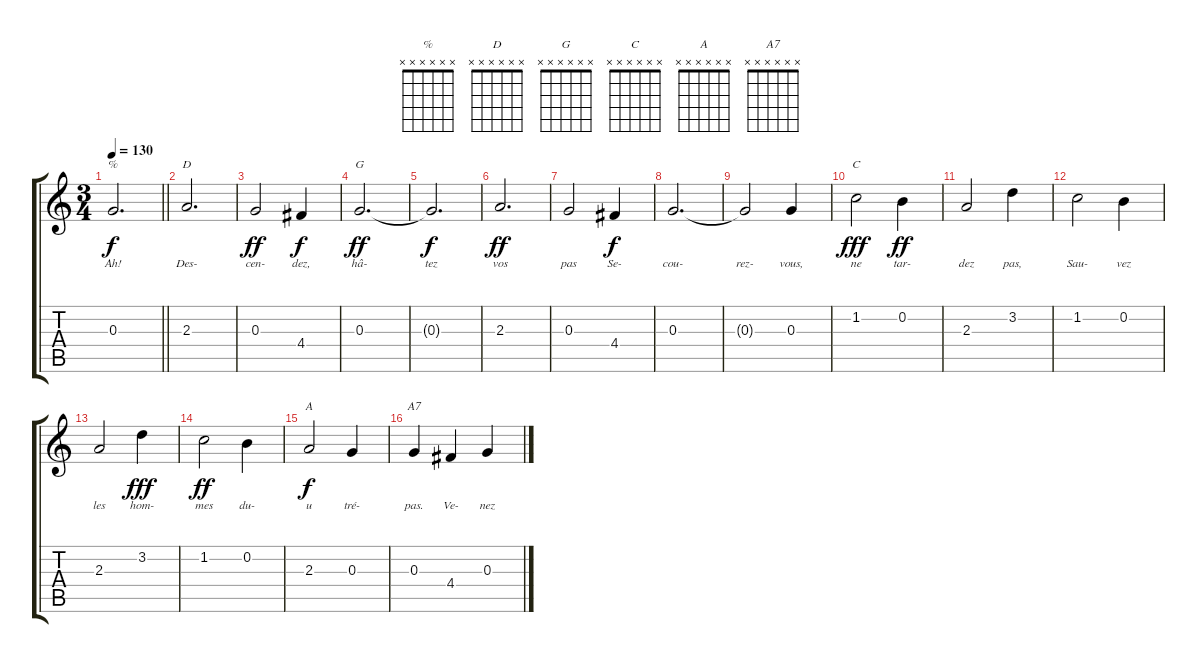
\track "" {instrument acousticguitarnylon}
\staff {score tabs}
\tuning (E4 B3 G3 D3 A2 E2) {hide}
\chord ("%" x x x x x x)
\chord ("D" x x x x x x)
\chord ("G" x x x x x x)
\chord ("C" x x x x x x)
\chord ("A" x x x x x x)
\chord ("A7" x x x x x x)
\ts (3 4)
\tempo 130
\clef g2
\barLineRight lightlight
\ks c
0.3{t}.2{d ch "%" lyrics (0 "Ah!") lyrics (1 "") lyrics (2 "") lyrics (3 "") lyrics (4 "") dy f} |
2.3.2{d ch "D" lyrics (0 "Des-") lyrics (1 "") lyrics (2 "") lyrics (3 "") lyrics (4 "")} |
0.3.2{lyrics (0 "cen-") lyrics (1 "") lyrics (2 "") lyrics (3 "") lyrics (4 "") dy ff} 4.4.4{lyrics (0 "dez,") lyrics (1 "") lyrics (2 "") lyrics (3 "") lyrics (4 "") dy f} |
0.3.2{d ch "G" lyrics (0 "hâ-") lyrics (1 "") lyrics (2 "") lyrics (3 "") lyrics (4 "") dy ff} |
0.3{t}.2{d lyrics (0 "tez") lyrics (1 "") lyrics (2 "") lyrics (3 "") lyrics (4 "") dy f} |
2.3.2{d lyrics (0 "vos") lyrics (1 "") lyrics (2 "") lyrics (3 "") lyrics (4 "") dy ff} |
0.3.2{lyrics (0 "pas") lyrics (1 "") lyrics (2 "") lyrics (3 "") lyrics (4 "")} 4.4.4{lyrics (0 "Se-") lyrics (1 "") lyrics (2 "") lyrics (3 "") lyrics (4 "") dy f} |
0.3.2{d lyrics (0 "cou-") lyrics (1 "") lyrics (2 "") lyrics (3 "") lyrics (4 "")} |
0.3{t}.2{lyrics (0 "rez-") lyrics (1 "") lyrics (2 "") lyrics (3 "") lyrics (4 "")} 0.3.4{lyrics (0 "vous,") lyrics (1 "") lyrics (2 "") lyrics (3 "") lyrics (4 "")} |
1.2.2{ch "C" lyrics (0 "ne") lyrics (1 "") lyrics (2 "") lyrics (3 "") lyrics (4 "") dy fff} 0.2.4{lyrics (0 "tar-") lyrics (1 "") lyrics (2 "") lyrics (3 "") lyrics (4 "") dy ff} |
2.3.2{lyrics (0 "dez") lyrics (1 "") lyrics (2 "") lyrics (3 "") lyrics (4 "")} 3.2.4{lyrics (0 "pas,") lyrics (1 "") lyrics (2 "") lyrics (3 "") lyrics (4 "")} |
1.2.2{lyrics (0 "Sau-") lyrics (1 "") lyrics (2 "") lyrics (3 "") lyrics (4 "")} 0.2.4{lyrics (0 "vez") lyrics (1 "") lyrics (2 "") lyrics (3 "") lyrics (4 "")} |
2.3.2{lyrics (0 "les") lyrics (1 "") lyrics (2 "") lyrics (3 "") lyrics (4 "")} 3.2.4{lyrics (0 "hom-") lyrics (1 "") lyrics (2 "") lyrics (3 "") lyrics (4 "") dy fff} |
1.2.2{lyrics (0 "mes") lyrics (1 "") lyrics (2 "") lyrics (3 "") lyrics (4 "") dy ff} 0.2.4{lyrics (0 "du-") lyrics (1 "") lyrics (2 "") lyrics (3 "") lyrics (4 "")} |
2.3.2{ch "A" lyrics (0 "u") lyrics (1 "") lyrics (2 "") lyrics (3 "") lyrics (4 "") dy f} 0.3.4{lyrics (0 "tré-") lyrics (1 "") lyrics (2 "") lyrics (3 "") lyrics (4 "")} |
0.3.4{ch "A7" lyrics (0 "pas.") lyrics (1 "") lyrics (2 "") lyrics (3 "") lyrics (4 "")} 4.4.4{lyrics (0 "Ve-") lyrics (1 "") lyrics (2 "") lyrics (3 "") lyrics (4 "")} 0.3.4{lyrics (0 "nez") lyrics (1 "") lyrics (2 "") lyrics (3 "") lyrics (4 "")}
